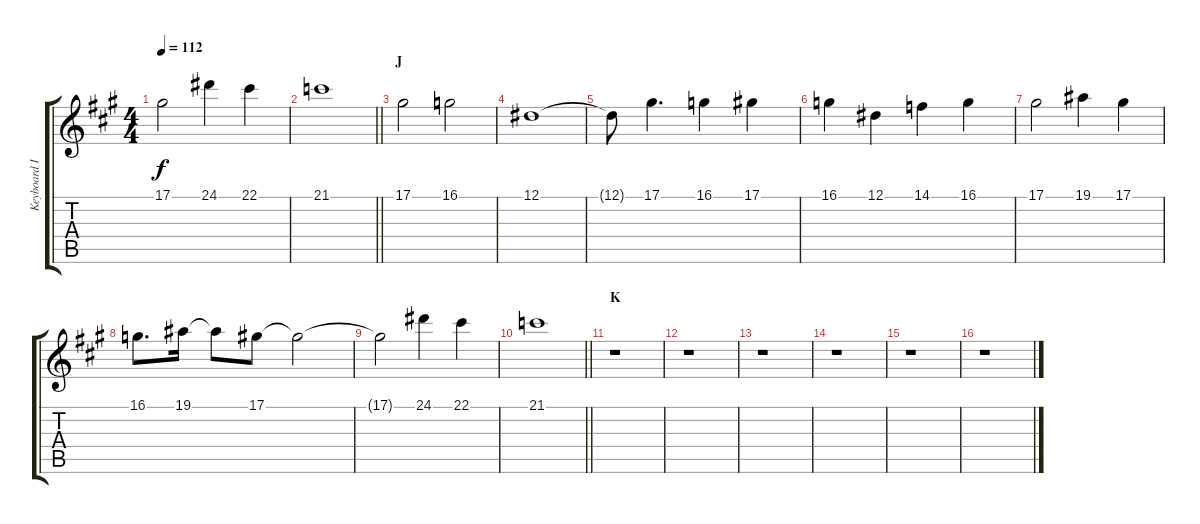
\track ("Keyboard I" "Keyboard I") {instrument drawbarorgan}
\staff {score tabs}
\tuning (Eb4 Bb3 Gb3 Db3 Ab2 Eb2) {hide}
\ts (4 4)
\tempo 112
\clef g2
\ks a
17.1{t}.2{dy f} 24.1.4 22.1.4 |
\barLineRight lightlight
21.1.1 |
\section ("" "J")
17.1.2 16.1.2 |
12.1.1 |
12.1{t}.8 17.1.4{d} 16.1.4 17.1.4 |
16.1.4 12.1.4 14.1.4 16.1.4 |
17.1.2 19.1.4 17.1.4 |
16.1.8{d} 19.1.16 19.1{t}.8 17.1.8 17.1{t}.2 |
17.1{t}.2 24.1.4 22.1.4 |
\barLineRight lightlight
21.1.1 |
\section ("" "K")
r.1 |
r.1 |
r.1 |
r.1 |
r.1 |
r.1
